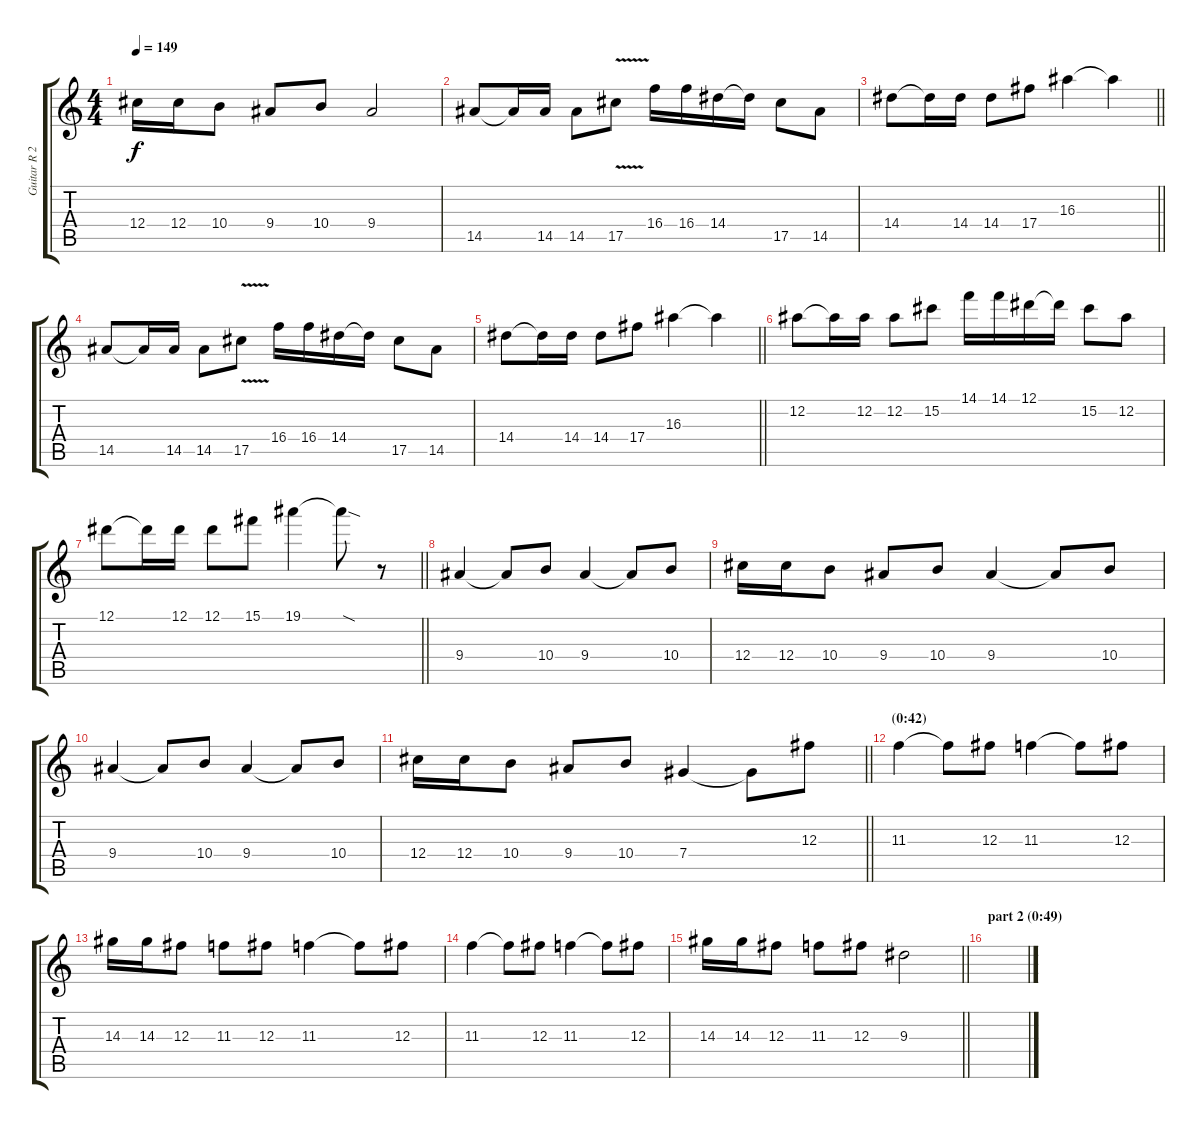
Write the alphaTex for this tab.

\track ("Guitar R 2" "Guitar R 2") {instrument overdrivenguitar}
\staff {score tabs}
\tuning (Eb4 Bb3 Gb3 Db3 Ab2 Eb2) {hide}
\ts (4 4)
\tempo 149
\clef g2
\ks c
12.4.16{dy f} 12.4.16 10.4.8 9.4.8 10.4.8 9.4.2 |
14.5.8 14.5{t}.16 14.5.16 14.5.8 17.5{v}.8 16.4.16 16.4.16 14.4.16 14.4{t}.16 17.5.8 14.5.8 |
\barLineRight lightlight
14.4.8 14.4{t}.16 14.4.16 14.4.8 17.4.8 16.3.4 16.3{t}.4 |
14.5.8 14.5{t}.16 14.5.16 14.5.8 17.5{v}.8 16.4.16 16.4.16 14.4.16 14.4{t}.16 17.5.8 14.5.8 |
\barLineRight lightlight
14.4.8 14.4{t}.16 14.4.16 14.4.8 17.4.8 16.3.4 16.3{t}.4 |
12.2.8 12.2{t}.16 12.2.16 12.2.8 15.2.8 14.1.16 14.1.16 12.1.16 12.1{t}.16 15.2.8 12.2.8 |
\barLineRight lightlight
12.1.8 12.1{t}.16 12.1.16 12.1.8 15.1.8 19.1.4 19.1{sod t}.8 r.8 |
9.4.4 9.4{t}.8 10.4.8 9.4.4 9.4{t}.8 10.4.8 |
12.4.16 12.4.16 10.4.8 9.4.8 10.4.8 9.4.4 9.4{t}.8 10.4.8 |
9.4.4 9.4{t}.8 10.4.8 9.4.4 9.4{t}.8 10.4.8 |
\barLineRight lightlight
12.4.16 12.4.16 10.4.8 9.4.8 10.4.8 7.4.4 7.4{t}.8 12.3.8 |
\section ("" "(0:42)")
11.3.4 11.3{t}.8 12.3.8 11.3.4 11.3{t}.8 12.3.8 |
14.3.16 14.3.16 12.3.8 11.3.8 12.3.8 11.3.4 11.3{t}.8 12.3.8 |
11.3.4 11.3{t}.8 12.3.8 11.3.4 11.3{t}.8 12.3.8 |
\barLineRight lightlight
14.3.16 14.3.16 12.3.8 11.3.8 12.3.8 9.3.2 |
\section ("" "part 2 (0:49)")
